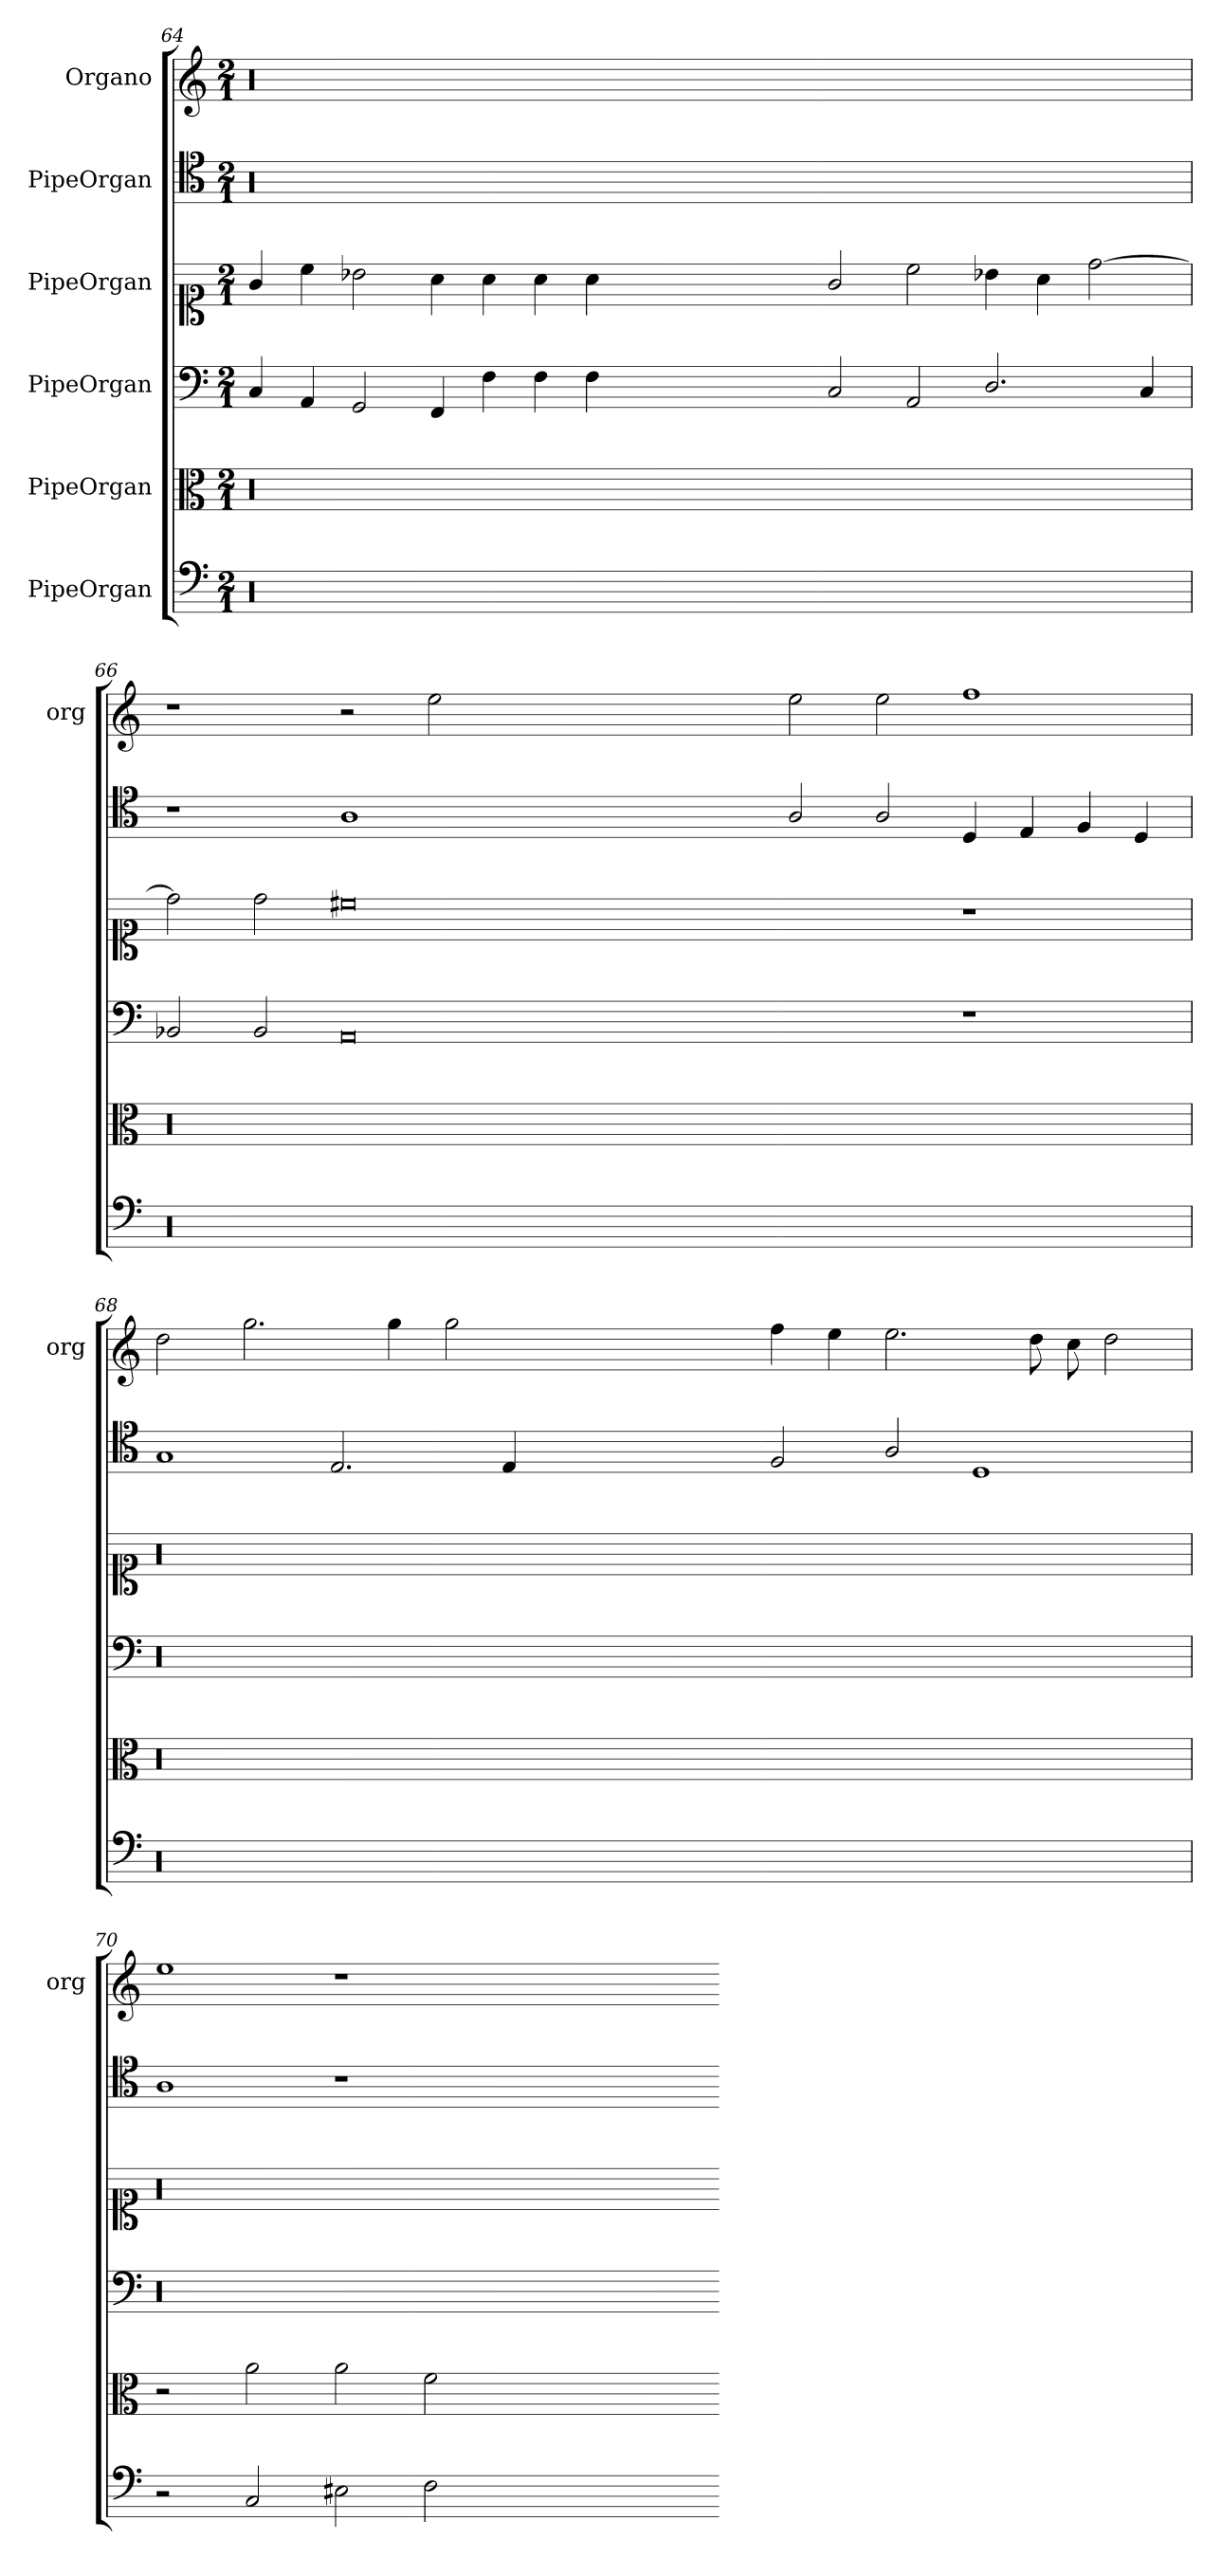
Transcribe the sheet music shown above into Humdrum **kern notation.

**kern	**kern	**kern	**kern	**kern	**kern
*part6	*part5	*part4	*part3	*part2	*part1
*staff6	*staff5	*staff4	*staff3	*staff2	*staff1
*I"PipeOrgan	*I"PipeOrgan	*I"PipeOrgan	*I"PipeOrgan	*I"PipeOrgan	*I"Organo
*	*	*	*	*	*I'org
*clefF5	*clefC3	*clefF4	*clefC1	*clefC4	*clefG2
*k[]	*k[]	*k[]	*k[]	*k[]	*k[]
*M2/1	*M2/1	*M2/1	*M2/1	*M2/1	*M2/1
=64	=64	=64	=64	=64	=64
00r	00r	4C/	4g/	00r	00r
.	.	4AA/	4cc\	.	.
.	.	2GG/	2b-X\	.	.
.	.	4FF/	4a\	.	.
.	.	4F\	4a\	.	.
.	.	4F\	4a\	.	.
.	.	4F\	4a\	.	.
.	.	0ryy	0ryy	.	.
=65-	=65-	=65-	=65-	=65-	=65-
0ryy	0ryy	2C/	2g/	0ryy	0ryy
.	.	2AA/	2cc\	.	.
.	.	2.D/	4b-X\	.	.
.	.	.	4a\	.	.
.	.	.	[2dd\	.	.
.	.	4C/	.	.	.
=66	=66	=66	=66	=66	=66
00r	00r	2BB-X/	2dd\]	1r	1r
.	.	2BB-/	2dd\	.	.
.	.	0AA	0cc#X	1A	2r
.	.	.	.	.	2ee\
.	.	.	.	0ryy	0ryy
.	.	1ryy	1ryy	.	.
=67-	=67-	=67-	=67-	=67-	=67-
0ryy	0ryy	1ryy	1ryy	2A/	2ee\
.	.	.	.	2A/	2ee\
.	.	1r	1r	4D/	1ff
.	.	.	.	4E/	.
.	.	.	.	4F/	.
.	.	.	.	4D/	.
=68	=68	=68	=68	=68	=68
00r	00r	00r	00r	1G	2dd\
.	.	.	.	.	2.gg\
.	.	.	.	2.E/	.
.	.	.	.	.	4gg\
.	.	.	.	.	2gg\
.	.	.	.	4E/	.
.	.	.	.	0ryy	0ryy
=69-	=69-	=69-	=69-	=69-	=69-
0ryy	0ryy	0ryy	0ryy	2F/	4ff\
.	.	.	.	.	4ee\
.	.	.	.	2A/	2.ee\
.	.	.	.	1D	.
.	.	.	.	.	8dd\
.	.	.	.	.	8cc\
.	.	.	.	.	2dd\
=70	=70	=70	=70	=70	=70
2r	2r	00r	00r	1A	1ee
2AA/	2a\	.	.	.	.
2C#X\	2a\	.	.	1r	1r
2D\	2f\	.	.	.	.
0ryy	0ryy	.	.	0ryy	0ryy
=-	=-	=-	=-	=-	=-
*-	*-	*-	*-	*-	*-
